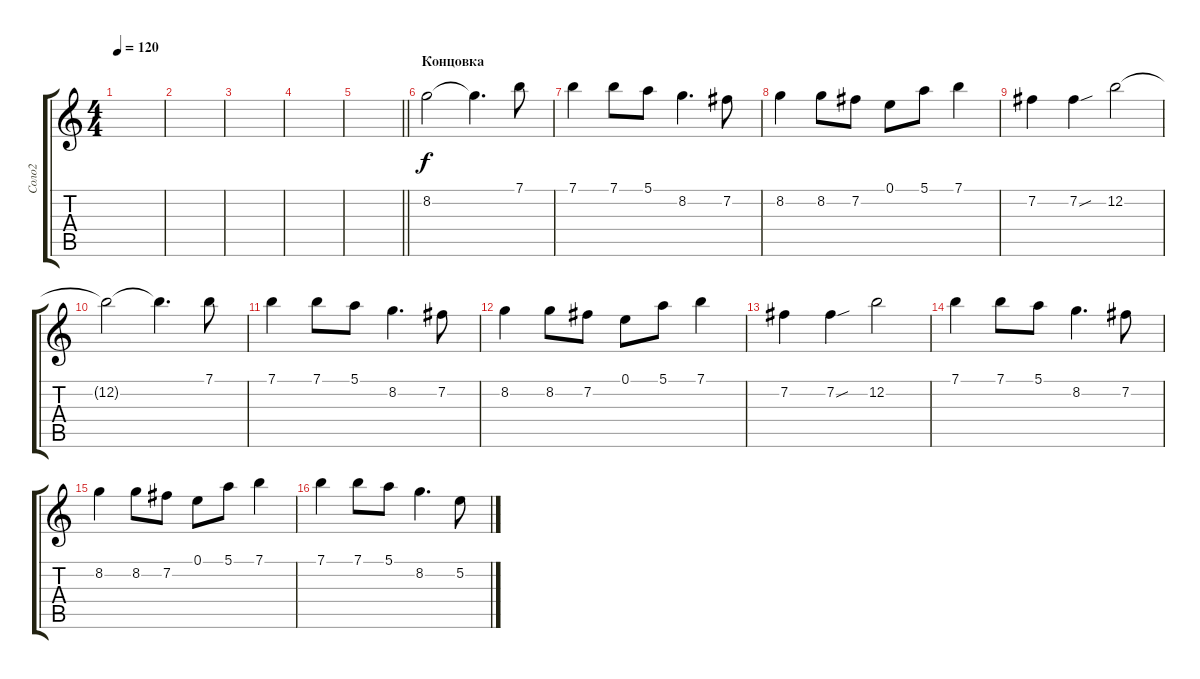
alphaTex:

\track ("Соло2" "Соло2") {instrument acousticguitarsteel}
\staff {score tabs}
\tuning (E4 B3 G3 D3 A2 E2) {hide}
\ts (4 4)
\tempo 120
\clef g2
\ks c
|
|
|
|
\barLineRight lightlight
|
\section ("" "Концовка")
8.2.2 8.2{t}.4{d} 7.1.8 |
7.1.4 7.1.8 5.1.8 8.2.4{d} 7.2.8 |
8.2.4 8.2.8 7.2.8 0.1.8 5.1.8 7.1.4 |
7.2.4 7.2{sou}.4 12.2.2 |
12.2{t}.2 12.2{t}.4{d} 7.1.8 |
7.1.4 7.1.8 5.1.8 8.2.4{d} 7.2.8 |
8.2.4 8.2.8 7.2.8 0.1.8 5.1.8 7.1.4 |
7.2.4 7.2{sou}.4 12.2.2 |
7.1.4 7.1.8 5.1.8 8.2.4{d} 7.2.8 |
8.2.4 8.2.8 7.2.8 0.1.8 5.1.8 7.1.4 |
7.1.4 7.1.8 5.1.8 8.2.4{d} 5.2.8
